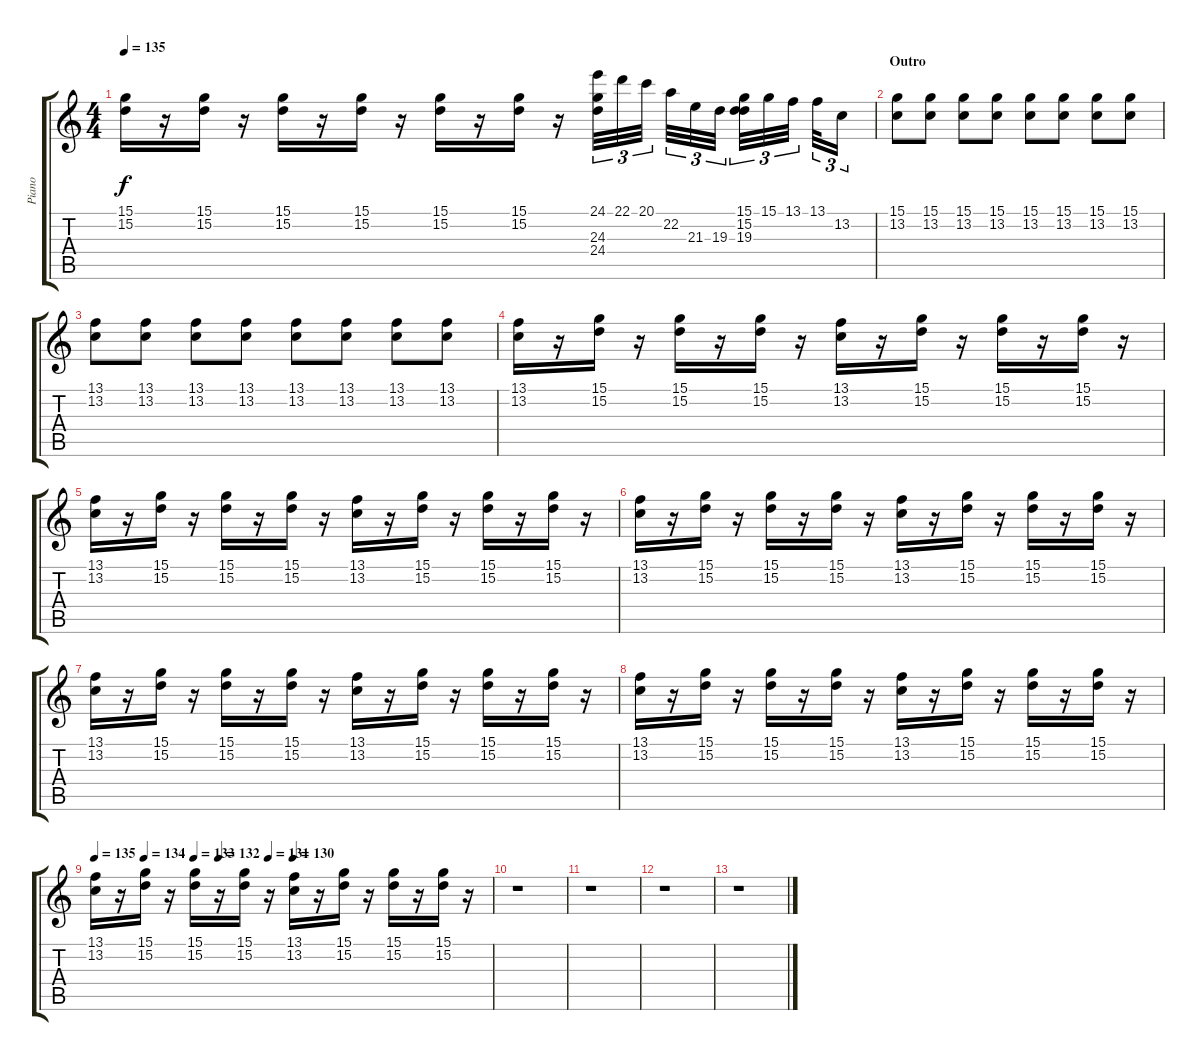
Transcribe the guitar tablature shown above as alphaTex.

\track ("Piano" "Piano") {instrument brightacousticpiano}
\staff {score tabs}
\tuning (E4 B3 G3 D3 A2 E2) {hide}
\ts (4 4)
\tempo 135
\clef g2
\ks c
(15.1 15.2).16{dy f} r.16 (15.1 15.2).16 r.16 (15.1 15.2).16 r.16 (15.1 15.2).16 r.16 (15.1 15.2).16 r.16 (15.1 15.2).16 r.16 (24.1 24.3 24.4).32{tu (3 2)} 22.1.32{tu (3 2)} 20.1.32{tu (3 2)} 22.2.32{tu (3 2)} 21.3.32{tu (3 2)} 19.3.32{tu (3 2)} (15.1 15.2 19.3).32{tu (3 2)} 15.1.32{tu (3 2)} 13.1.32{tu (3 2)} 13.1.32{tu (3 2)} 13.2.16{tu (3 2)} |
\section ("" "Outro")
(15.1 13.2).8 (15.1 13.2).8 (15.1 13.2).8 (15.1 13.2).8 (15.1 13.2).8 (15.1 13.2).8 (15.1 13.2).8 (15.1 13.2).8 |
(13.1 13.2).8 (13.1 13.2).8 (13.1 13.2).8 (13.1 13.2).8 (13.1 13.2).8 (13.1 13.2).8 (13.1 13.2).8 (13.1 13.2).8 |
(13.1 13.2).16 r.16 (15.1 15.2).16 r.16 (15.1 15.2).16 r.16 (15.1 15.2).16 r.16 (13.1 13.2).16 r.16 (15.1 15.2).16 r.16 (15.1 15.2).16 r.16 (15.1 15.2).16 r.16 |
(13.1 13.2).16 r.16 (15.1 15.2).16 r.16 (15.1 15.2).16 r.16 (15.1 15.2).16 r.16 (13.1 13.2).16 r.16 (15.1 15.2).16 r.16 (15.1 15.2).16 r.16 (15.1 15.2).16 r.16 |
(13.1 13.2).16 r.16 (15.1 15.2).16 r.16 (15.1 15.2).16 r.16 (15.1 15.2).16 r.16 (13.1 13.2).16 r.16 (15.1 15.2).16 r.16 (15.1 15.2).16 r.16 (15.1 15.2).16 r.16 |
(13.1 13.2).16 r.16 (15.1 15.2).16 r.16 (15.1 15.2).16 r.16 (15.1 15.2).16 r.16 (13.1 13.2).16 r.16 (15.1 15.2).16 r.16 (15.1 15.2).16 r.16 (15.1 15.2).16 r.16 |
(13.1 13.2).16 r.16 (15.1 15.2).16 r.16 (15.1 15.2).16 r.16 (15.1 15.2).16 r.16 (13.1 13.2).16 r.16 (15.1 15.2).16 r.16 (15.1 15.2).16 r.16 (15.1 15.2).16 r.16 |
\tempo 135
\tempo (134 0.125)
\tempo (133 0.25)
\tempo (132 0.3125)
\tempo (131 0.4375)
\tempo (130 0.5)
(13.1 13.2).16 r.16 (15.1 15.2).16 r.16 (15.1 15.2).16 r.16 (15.1 15.2).16 r.16 (13.1 13.2).16 r.16 (15.1 15.2).16 r.16 (15.1 15.2).16 r.16 (15.1 15.2).16 r.16 |
r.1 |
r.1 |
r.1 |
r.1
